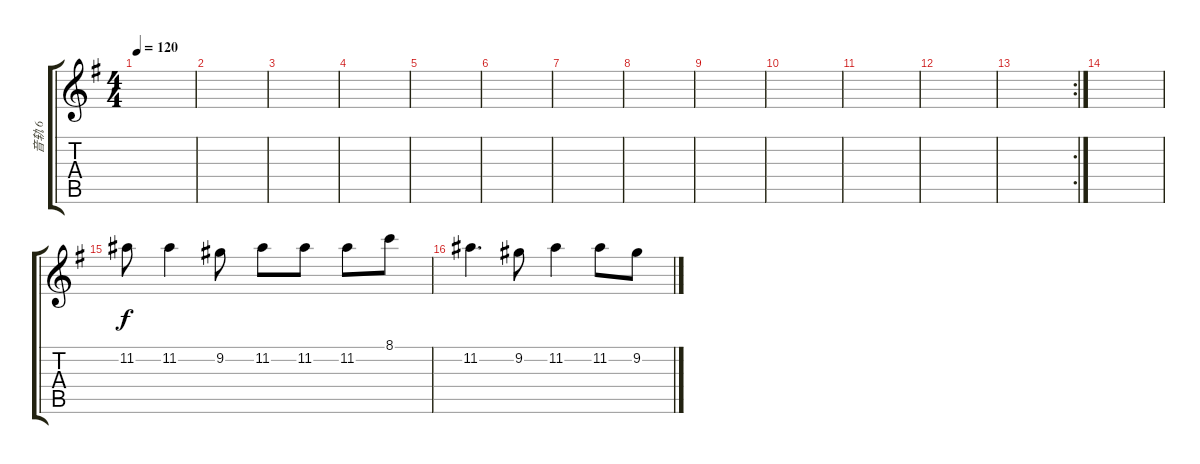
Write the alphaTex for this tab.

\track ("音轨 6" "音轨 6") {instrument acousticguitarsteel}
\staff {score tabs}
\tuning (E4 B3 G3 D3 A2 E2) {hide}
\ts (4 4)
\tempo 120
\clef g2
\ks g
|
|
|
|
|
|
|
|
|
|
|
|
\rc 2
|
|
11.2.8 11.2.4 9.2.8 11.2.8 11.2.8 11.2.8 8.1.8 |
11.2.4{d} 9.2.8 11.2.4 11.2.8 9.2.8
